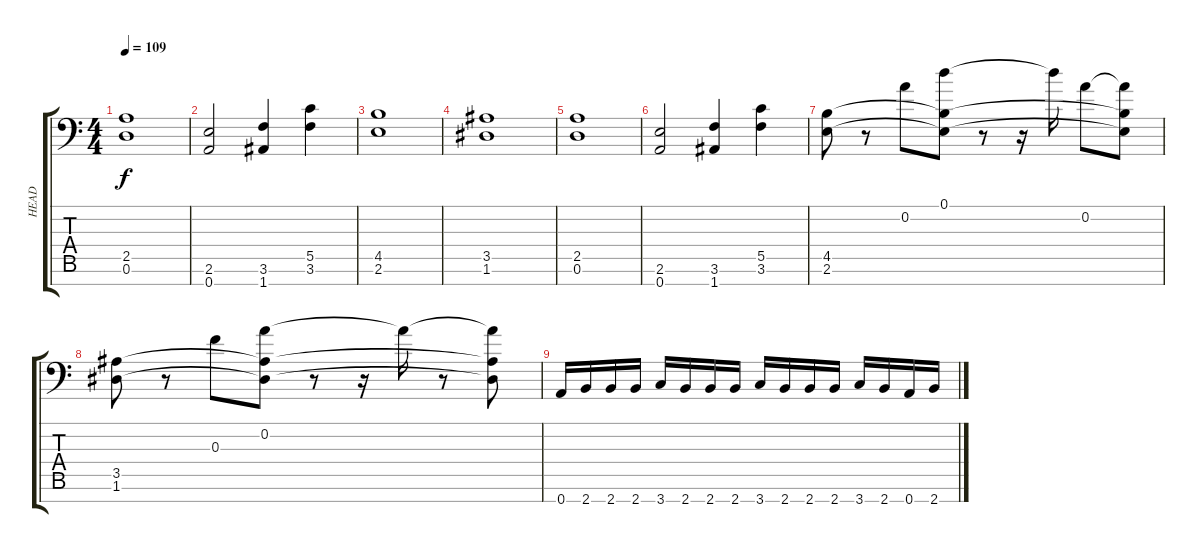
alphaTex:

\track ("HEAD" "HEAD") {instrument distortionguitar}
\staff {score tabs}
\tuning (D4 A3 F3 C3 G2 D2 A1) {hide}
\ts (4 4)
\tempo 109
\clef f4
\ks c
(2.5 0.6).1{dy f} |
(2.6 0.7).2 (3.6 1.7).4 (5.5 3.6).4 |
(4.5 2.6).1 |
(3.5 1.6).1 |
(2.5 0.6).1 |
(2.6 0.7).2 (3.6 1.7).4 (5.5 3.6).4 |
(4.5 2.6).8 r.8 0.2.8 (0.1 4.5{t} 2.6{t}).8 r.8 r.16 0.1{t}.16 0.2.8 (0.2{t} 4.5{t} 2.6{t}).8 |
(3.5 1.6).8 r.8 0.3.8 (0.2 3.5{t} 1.6{t}).8 r.8 r.16 0.2{t}.16 r.8 (0.2{t} 3.5{t} 1.6{t}).8 |
0.7.16 2.7.16 2.7.16 2.7.16 3.7.16 2.7.16 2.7.16 2.7.16 3.7.16 2.7.16 2.7.16 2.7.16 3.7.16 2.7.16 0.7.16 2.7.16
